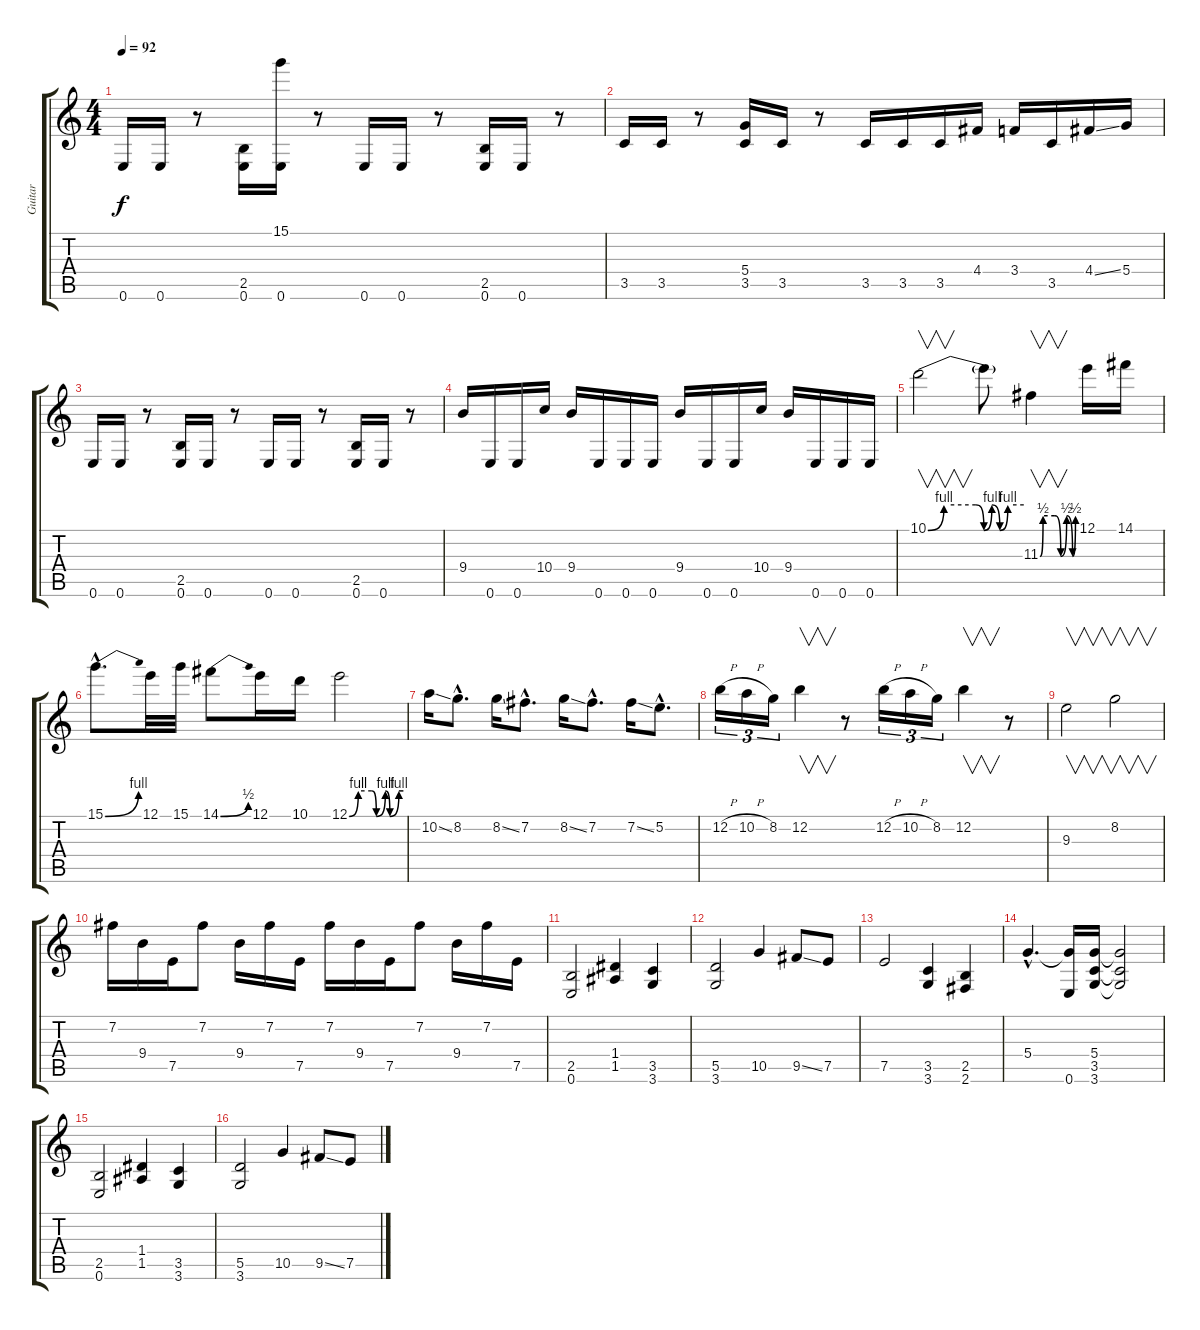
\track ("Guitar" "Guitar") {instrument distortionguitar}
\staff {score tabs}
\tuning (E4 B3 G3 D3 A2 E2) {hide}
\ts (4 4)
\tempo 92
\clef g2
\ks c
0.6.16{dy f} 0.6.16 r.8 (2.5 0.6).16 (15.1{t} 0.6).16 r.8 0.6.16 0.6.16 r.8 (2.5 0.6).16 0.6.16 r.8 |
3.5.16 3.5.16 r.8 (5.4 3.5).16 3.5.16 r.8 3.5.16 3.5.16 3.5.16 4.4.16 3.4.16 3.5.16 4.4{ss}.16 5.4.16 |
0.6.16 0.6.16 r.8 (2.5 0.6).16 0.6.16 r.8 0.6.16 0.6.16 r.8 (2.5 0.6).16 0.6.16 r.8 |
9.4.16 0.6.16 0.6.16 10.4.16 9.4.16 0.6.16 0.6.16 0.6.16 9.4.16 0.6.16 0.6.16 10.4.16 9.4.16 0.6.16 0.6.16 0.6.16 |
10.1{be (custom 0 0 10 4 30 4 35 0 40 4 45 0 50 4 60 4)}.2{v} 10.1{t}.8 11.3{be (custom 0 0 5 2 25 2 35 0 45 2 55 0 60 2)}.4{v} 12.1.16 14.1.16 |
15.1{be (bend 0 0 60 4) hac}.8{d} 12.1.32 15.1.32 14.1{be (bend 0 0 60 2)}.8 12.1.16 10.1.16 12.1{be (custom 0 0 10 4 25 4 30 0 40 4 45 0 55 4 60 4)}.2 |
10.2{ss}.16 8.2{hac}.8{d} 8.2{ss}.16 7.2{hac}.8{d} 8.2{ss}.16 7.2{hac}.8{d} 7.2{ss}.16 5.2{hac}.8{d} |
12.2{h}.16{tu (3 2)} 10.2{h}.16{tu (3 2)} 8.2.16{tu (3 2)} 12.2.4{v} r.8 12.2{h}.16{tu (3 2)} 10.2{h}.16{tu (3 2)} 8.2.16{tu (3 2)} 12.2.4{v} r.8 |
9.3.2{v} 8.2.2{v} |
7.2.16 9.4.16 7.5.16 7.2.8 9.4.16 7.2.16 7.5.16 7.2.16 9.4.16 7.5.16 7.2.8 9.4.16 7.2.16 7.5.16 |
(2.5 0.6).2 (1.4 1.5).4 (3.5 3.6).4 |
(5.5 3.6).2 10.5.4 9.5{ss}.8 7.5.8 |
7.5.2 (3.5 3.6).4 (2.5 2.6).4 |
5.4{hac}.4{d} (5.4{t} 0.6).16 (5.4 3.5 3.6).16 (5.4{t} 3.5{t} 3.6{t}).2 |
(2.5 0.6).2 (1.4 1.5).4 (3.5 3.6).4 |
(5.5 3.6).2 10.5.4 9.5{ss}.8 7.5.8
